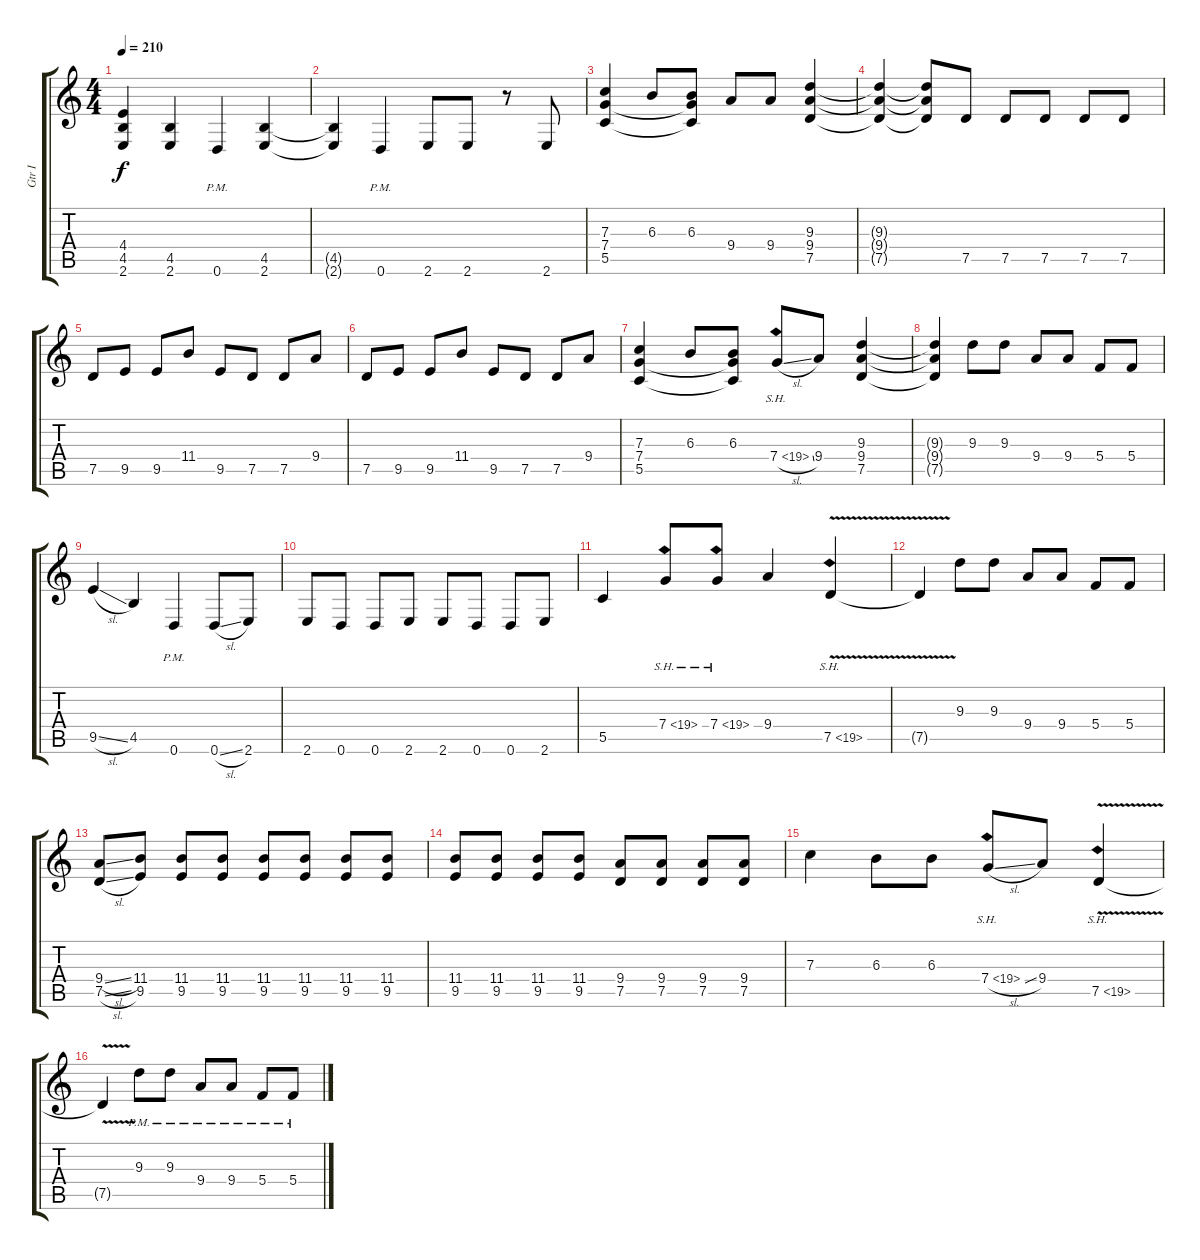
\track ("Gtr I" "Gtr I") {instrument distortionguitar}
\staff {score tabs}
\tuning (D4 A3 F3 C3 G2 D2) {hide}
\ts (4 4)
\tempo 210
\clef g2
\ks c
(4.4 4.5 2.6).4{dy f} (4.5 2.6).4 0.6{pm}.4 (4.5 2.6).4 |
(4.5{t} 2.6{t}).4 0.6{pm}.4 2.6.8 2.6.8 r.8 2.6.8 |
(7.3 7.4 5.5).4 6.3.8 (6.3 7.4{t} 5.5{t}).8 9.4.8 9.4.8 (9.3 9.4 7.5).4 |
(9.3{t} 9.4{t} 7.5{t}).4 (9.3{t} 9.4{t} 7.5{t}).8 7.5.8 7.5.8 7.5.8 7.5.8 7.5.8 |
7.5.8 9.5.8 9.5.8 11.4.8 9.5.8 7.5.8 7.5.8 9.4.8 |
7.5.8 9.5.8 9.5.8 11.4.8 9.5.8 7.5.8 7.5.8 9.4.8 |
(7.3 7.4 5.5).4 6.3.8 (6.3 7.4{t} 5.5{t}).8 7.4{sh 12 sl}.8 9.4.8 (9.3 9.4 7.5).4 |
(9.3{t} 9.4{t} 7.5{t}).4 9.3.8 9.3.8 9.4.8 9.4.8 5.4.8 5.4.8 |
9.5{sl}.4 4.5.4 0.6{pm}.4 0.6{sl}.8 2.6.8 |
2.6.8 0.6.8 0.6.8 2.6.8 2.6.8 0.6.8 0.6.8 2.6.8 |
5.5.4 7.4{sh 12}.8 7.4{sh 12}.8 9.4.4 7.5{sh 12 v}.4 |
7.5{t}.4 9.3.8 9.3.8 9.4.8 9.4.8 5.4.8 5.4.8 |
(9.4{sl} 7.5{sl}).8 (11.4 9.5).8 (11.4 9.5).8 (11.4 9.5).8 (11.4 9.5).8 (11.4 9.5).8 (11.4 9.5).8 (11.4 9.5).8 |
(11.4 9.5).8 (11.4 9.5).8 (11.4 9.5).8 (11.4 9.5).8 (9.4 7.5).8 (9.4 7.5).8 (9.4 7.5).8 (9.4 7.5).8 |
7.3.4 6.3.8 6.3.8 7.4{sh 12 sl}.8 9.4.8 7.5{sh 12 v}.4 |
7.5{t}.4 9.3{pm}.8 9.3{pm}.8 9.4{pm}.8 9.4{pm}.8 5.4{pm}.8 5.4{pm}.8
